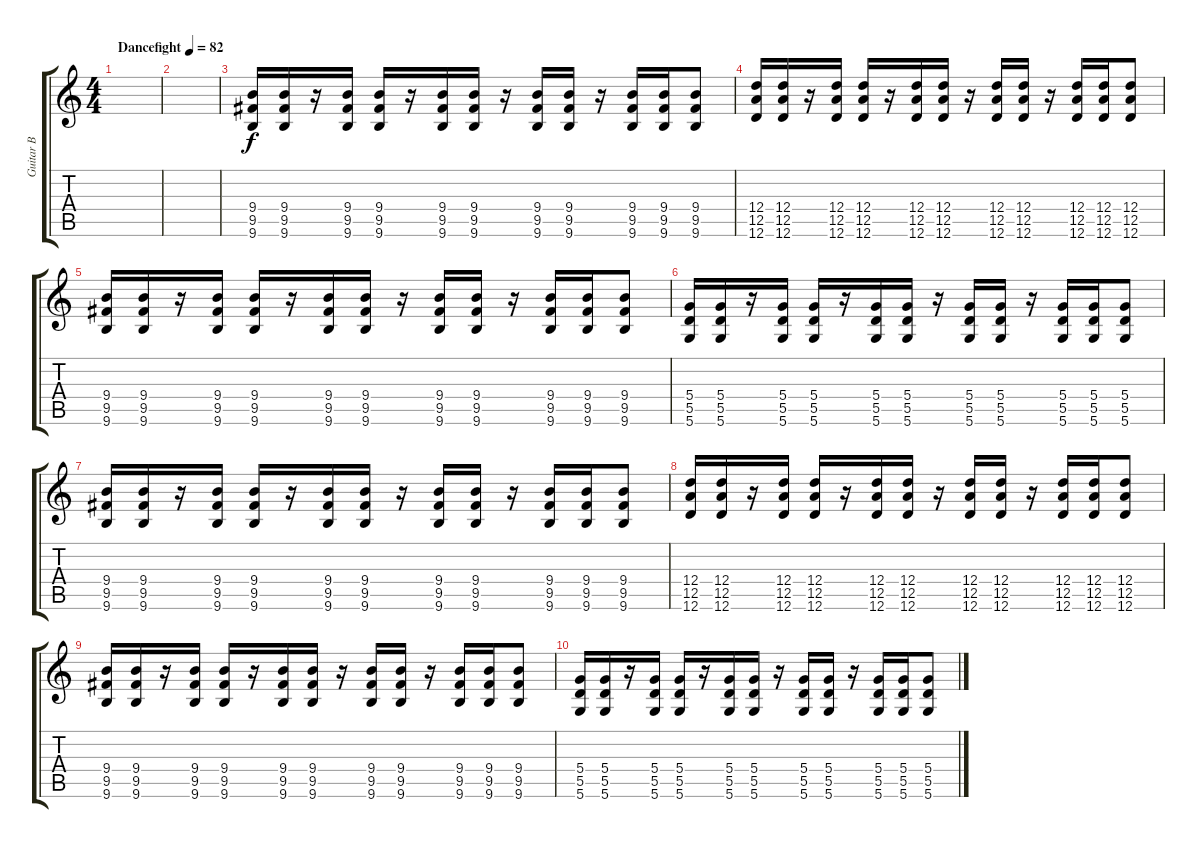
\track ("Guitar B" "Guitar B") {instrument distortionguitar}
\staff {score tabs}
\tuning (E4 B3 G3 D3 A2 D2) {hide}
\ts (4 4)
\tempo (82 "Dancefight")
\clef g2
\ks c
|
|
(9.4 9.5 9.6).16 (9.4 9.5 9.6).16 r.16 (9.4 9.5 9.6).16 (9.4 9.5 9.6).16 r.16 (9.4 9.5 9.6).16 (9.4 9.5 9.6).16 r.16 (9.4 9.5 9.6).16 (9.4 9.5 9.6).16 r.16 (9.4 9.5 9.6).16 (9.4 9.5 9.6).16 (9.4 9.5 9.6).8 |
(12.4 12.5 12.6).16 (12.4 12.5 12.6).16 r.16 (12.4 12.5 12.6).16 (12.4 12.5 12.6).16 r.16 (12.4 12.5 12.6).16 (12.4 12.5 12.6).16 r.16 (12.4 12.5 12.6).16 (12.4 12.5 12.6).16 r.16 (12.4 12.5 12.6).16 (12.4 12.5 12.6).16 (12.4 12.5 12.6).8 |
(9.4 9.5 9.6).16 (9.4 9.5 9.6).16 r.16 (9.4 9.5 9.6).16 (9.4 9.5 9.6).16 r.16 (9.4 9.5 9.6).16 (9.4 9.5 9.6).16 r.16 (9.4 9.5 9.6).16 (9.4 9.5 9.6).16 r.16 (9.4 9.5 9.6).16 (9.4 9.5 9.6).16 (9.4 9.5 9.6).8 |
(5.4 5.5 5.6).16 (5.4 5.5 5.6).16 r.16 (5.4 5.5 5.6).16 (5.4 5.5 5.6).16 r.16 (5.4 5.5 5.6).16 (5.4 5.5 5.6).16 r.16 (5.4 5.5 5.6).16 (5.4 5.5 5.6).16 r.16 (5.4 5.5 5.6).16 (5.4 5.5 5.6).16 (5.4 5.5 5.6).8 |
(9.4 9.5 9.6).16 (9.4 9.5 9.6).16 r.16 (9.4 9.5 9.6).16 (9.4 9.5 9.6).16 r.16 (9.4 9.5 9.6).16 (9.4 9.5 9.6).16 r.16 (9.4 9.5 9.6).16 (9.4 9.5 9.6).16 r.16 (9.4 9.5 9.6).16 (9.4 9.5 9.6).16 (9.4 9.5 9.6).8 |
(12.4 12.5 12.6).16 (12.4 12.5 12.6).16 r.16 (12.4 12.5 12.6).16 (12.4 12.5 12.6).16 r.16 (12.4 12.5 12.6).16 (12.4 12.5 12.6).16 r.16 (12.4 12.5 12.6).16 (12.4 12.5 12.6).16 r.16 (12.4 12.5 12.6).16 (12.4 12.5 12.6).16 (12.4 12.5 12.6).8 |
(9.4 9.5 9.6).16 (9.4 9.5 9.6).16 r.16 (9.4 9.5 9.6).16 (9.4 9.5 9.6).16 r.16 (9.4 9.5 9.6).16 (9.4 9.5 9.6).16 r.16 (9.4 9.5 9.6).16 (9.4 9.5 9.6).16 r.16 (9.4 9.5 9.6).16 (9.4 9.5 9.6).16 (9.4 9.5 9.6).8 |
(5.4 5.5 5.6).16 (5.4 5.5 5.6).16 r.16 (5.4 5.5 5.6).16 (5.4 5.5 5.6).16 r.16 (5.4 5.5 5.6).16 (5.4 5.5 5.6).16 r.16 (5.4 5.5 5.6).16 (5.4 5.5 5.6).16 r.16 (5.4 5.5 5.6).16 (5.4 5.5 5.6).16 (5.4 5.5 5.6).8
